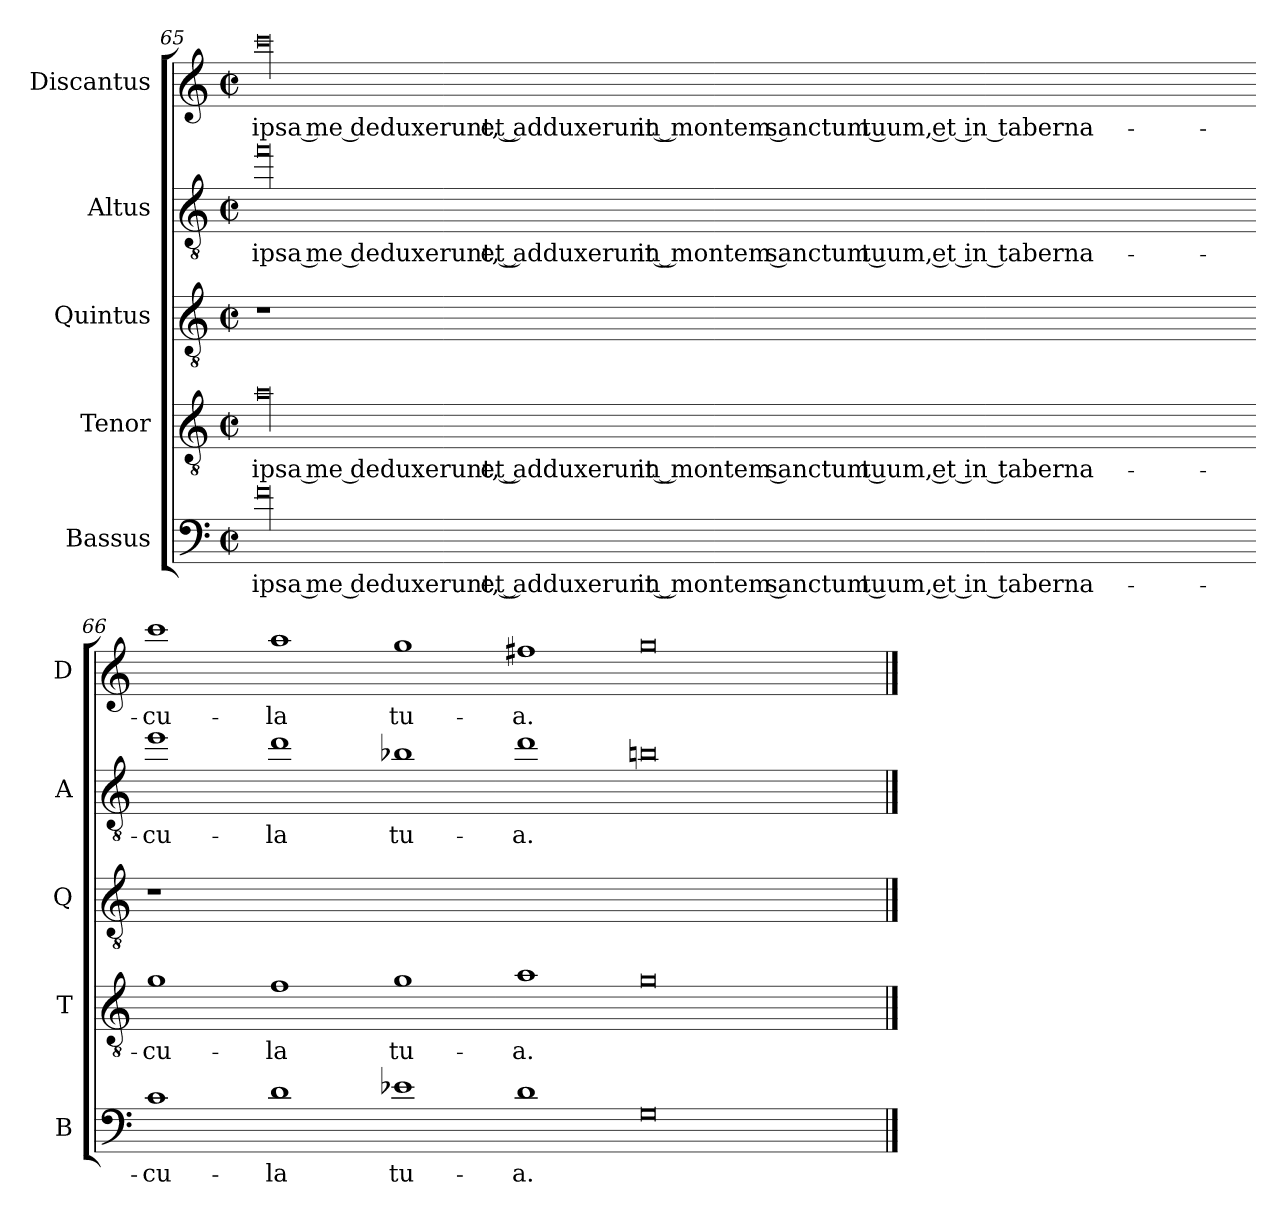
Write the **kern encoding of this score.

**kern	**text	**kern	**text	**kern	**kern	**text	**kern	**text
*part5	*part5	*part4	*part4	*part3	*part2	*part2	*part1	*part1
*staff5	*staff5	*staff4	*staff4	*staff3	*staff2	*staff2	*staff1	*staff1
*I"Bassus	*	*I"Tenor	*	*I"Quintus	*I"Altus	*	*I"Discantus	*
*I'B	*	*I'T	*	*I'Q	*I'A	*	*I'D	*
!!LO:LB:g=z
*clefF4	*	*clefGv2	*	*clefGv2	*clefGv2	*	*clefG2	*
*ITrd7c12	*	*ITrd7c12	*	*ITrd7c12	*ITrd7c12	*	*ITrd7c12	*
*k[]	*	*k[]	*	*k[]	*k[]	*	*k[]	*
*C:	*	*C:	*	*C:	*C:	*	*C:	*
*M2/2	*	*M2/2	*	*M2/2	*M2/2	*	*M2/2	*
*met(c|)	*	*met(c|)	*	*met(c|)	*met(c|)	*	*met(c|)	*
=65X3	=65X3	=65X3	=65X3	=65X3	=65X3	=65X3	=65X3	=65X3
!	!LO:LY:b	!	!LO:LY:b	!	!	!LO:LY:b	!	!LO:LY:b
00F	ipsa me deduxerunt, et adduxerunt in montem sanctum tuum, et in taberna-	00A	ipsa me deduxerunt, et adduxerunt in montem sanctum tuum, et in taberna-	1r	00f	ipsa me deduxerunt, et adduxerunt in montem sanctum tuum, et in taberna-	00cc	ipsa me deduxerunt, et adduxerunt in montem sanctum tuum, et in taberna-
.	.	.	.	0.ryy	.	.	.	.
=66-	=66-	=66-	=66-	=66-	=66-	=66-	=66-	=66-
!	!LO:LY:b	!	!LO:LY:b	!	!	!LO:LY:b	!	!LO:LY:b
1C	-cu-	1G	-cu-	1r	1e	-cu-	1cc	-cu-
!	!LO:LY:b	!	!LO:LY:b	!	!	!LO:LY:b	!	!LO:LY:b
1D	-la	1F	-la	00ryy	1d	-la	1a	-la
!	!LO:LY:b	!	!LO:LY:b	!	!	!LO:LY:b	!	!LO:LY:b
1E-X	tu-	1G	tu-	.	1B-X	tu-	1g	tu-
!	!LO:LY:b	!	!LO:LY:b	!	!	!LO:LY:b	!	!LO:LY:b
1D	-a.	1A	-a.	.	1d	-a.	1f#X	-a.
0GG	.	0G	.	.	0Bn	.	0g	.
.	.	.	.	1ryy	.	.	.	.
==	==	==	==	==	==	==	==	==
*-	*-	*-	*-	*-	*-	*-	*-	*-
